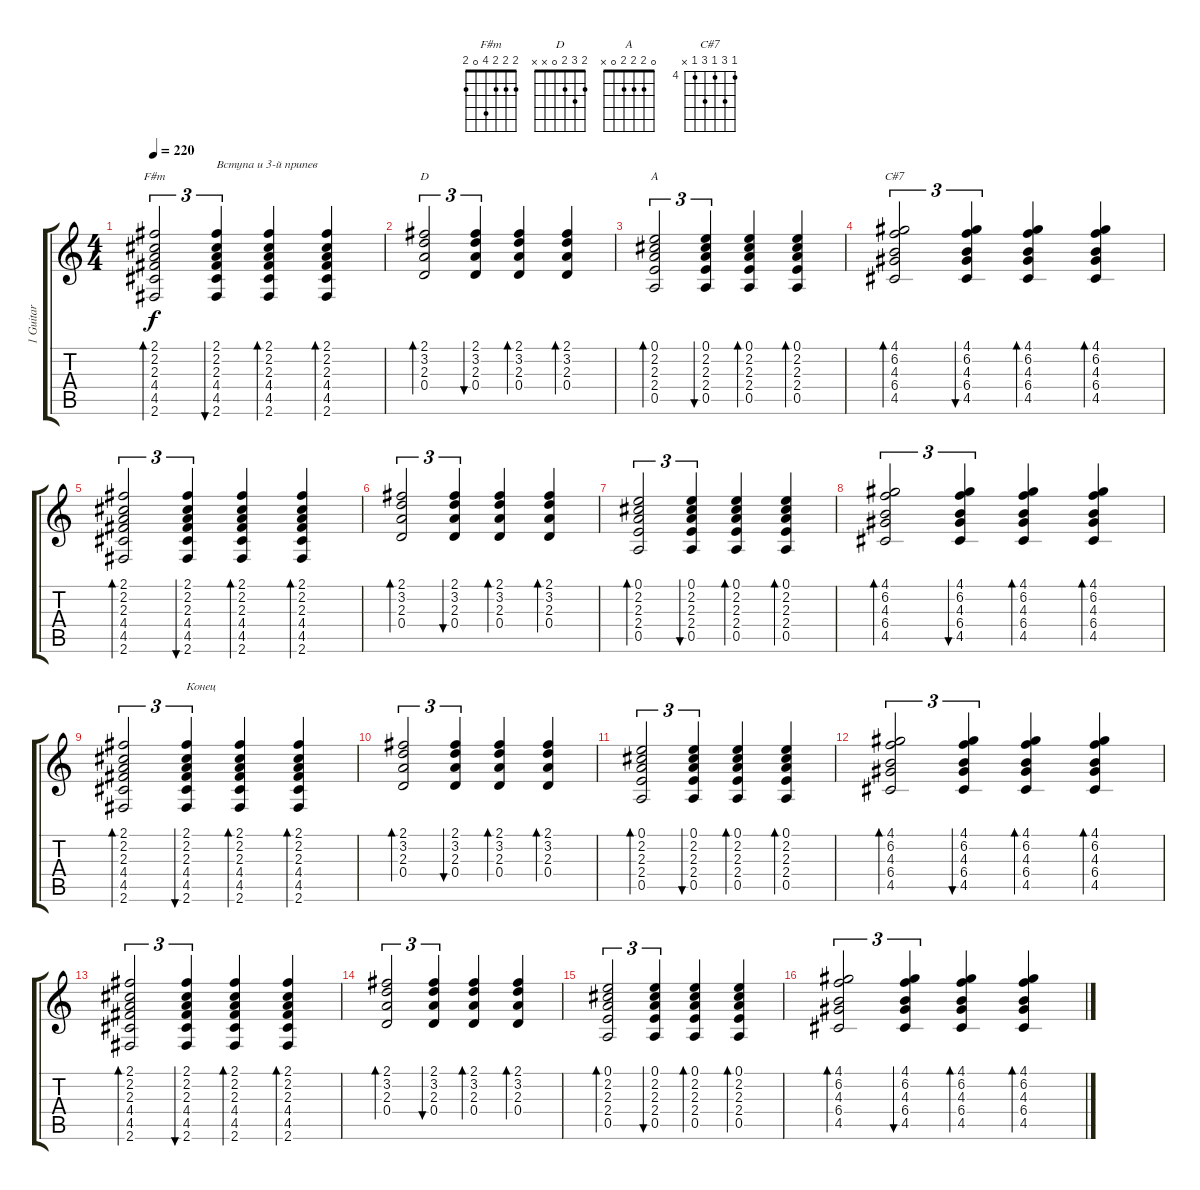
\track ("1 Guitar" "1 Guitar") {instrument electricguitarclean}
\staff {score tabs}
\tuning (E4 B3 G3 D3 A2 E2) {hide}
\chord ("F#m" 2 2 2 4 0 2)
\chord ("D" 2 3 2 0 x x)
\chord ("A" 0 2 2 2 0 x)
\chord ("C#7" 4 6 4 6 4 x) {firstfret 4}
\ts (4 4)
\tempo 220
\clef g2
\ks c
(2.1 2.2 2.3 4.4 4.5 2.6).2{tu (3 2) bd 60 ch "F#m" dy f instrument electricguitarclean} (2.1 2.2 2.3 4.4 4.5 2.6).4{tu (3 2) bu 60 txt "Вступа и 3-й припев"} (2.1 2.2 2.3 4.4 4.5 2.6).4{bd 60} (2.1 2.2 2.3 4.4 4.5 2.6).4{bd 60} |
(2.1 3.2 2.3 0.4).2{tu (3 2) bd 60 ch "D"} (2.1 3.2 2.3 0.4).4{tu (3 2) bu 60} (2.1 3.2 2.3 0.4).4{bd 60} (2.1 3.2 2.3 0.4).4{bd 60} |
(0.1 2.2 2.3 2.4 0.5).2{tu (3 2) bd 60 ch "A"} (0.1 2.2 2.3 2.4 0.5).4{tu (3 2) bu 60} (0.1 2.2 2.3 2.4 0.5).4{bd 60} (0.1 2.2 2.3 2.4 0.5).4{bd 60} |
(4.1 6.2 4.3 6.4 4.5).2{tu (3 2) bd 60 ch "C#7"} (4.1 6.2 4.3 6.4 4.5).4{tu (3 2) bu 60} (4.1 6.2 4.3 6.4 4.5).4{bd 60} (4.1 6.2 4.3 6.4 4.5).4{bd 60} |
(2.1 2.2 2.3 4.4 4.5 2.6).2{tu (3 2) bd 60} (2.1 2.2 2.3 4.4 4.5 2.6).4{tu (3 2) bu 60} (2.1 2.2 2.3 4.4 4.5 2.6).4{bd 60} (2.1 2.2 2.3 4.4 4.5 2.6).4{bd 60} |
(2.1 3.2 2.3 0.4).2{tu (3 2) bd 60} (2.1 3.2 2.3 0.4).4{tu (3 2) bu 60} (2.1 3.2 2.3 0.4).4{bd 60} (2.1 3.2 2.3 0.4).4{bd 60} |
(0.1 2.2 2.3 2.4 0.5).2{tu (3 2) bd 60} (0.1 2.2 2.3 2.4 0.5).4{tu (3 2) bu 60} (0.1 2.2 2.3 2.4 0.5).4{bd 60} (0.1 2.2 2.3 2.4 0.5).4{bd 60} |
(4.1 6.2 4.3 6.4 4.5).2{tu (3 2) bd 60} (4.1 6.2 4.3 6.4 4.5).4{tu (3 2) bu 60} (4.1 6.2 4.3 6.4 4.5).4{bd 60} (4.1 6.2 4.3 6.4 4.5).4{bd 60} |
(2.1 2.2 2.3 4.4 4.5 2.6).2{tu (3 2) bd 60} (2.1 2.2 2.3 4.4 4.5 2.6).4{tu (3 2) bu 60 txt "Конец"} (2.1 2.2 2.3 4.4 4.5 2.6).4{bd 60} (2.1 2.2 2.3 4.4 4.5 2.6).4{bd 60} |
(2.1 3.2 2.3 0.4).2{tu (3 2) bd 60} (2.1 3.2 2.3 0.4).4{tu (3 2) bu 60} (2.1 3.2 2.3 0.4).4{bd 60} (2.1 3.2 2.3 0.4).4{bd 60} |
(0.1 2.2 2.3 2.4 0.5).2{tu (3 2) bd 60} (0.1 2.2 2.3 2.4 0.5).4{tu (3 2) bu 60} (0.1 2.2 2.3 2.4 0.5).4{bd 60} (0.1 2.2 2.3 2.4 0.5).4{bd 60} |
(4.1 6.2 4.3 6.4 4.5).2{tu (3 2) bd 60} (4.1 6.2 4.3 6.4 4.5).4{tu (3 2) bu 60} (4.1 6.2 4.3 6.4 4.5).4{bd 60} (4.1 6.2 4.3 6.4 4.5).4{bd 60} |
(2.1 2.2 2.3 4.4 4.5 2.6).2{tu (3 2) bd 60} (2.1 2.2 2.3 4.4 4.5 2.6).4{tu (3 2) bu 60} (2.1 2.2 2.3 4.4 4.5 2.6).4{bd 60} (2.1 2.2 2.3 4.4 4.5 2.6).4{bd 60} |
(2.1 3.2 2.3 0.4).2{tu (3 2) bd 60} (2.1 3.2 2.3 0.4).4{tu (3 2) bu 60} (2.1 3.2 2.3 0.4).4{bd 60} (2.1 3.2 2.3 0.4).4{bd 60} |
(0.1 2.2 2.3 2.4 0.5).2{tu (3 2) bd 60} (0.1 2.2 2.3 2.4 0.5).4{tu (3 2) bu 60} (0.1 2.2 2.3 2.4 0.5).4{bd 60} (0.1 2.2 2.3 2.4 0.5).4{bd 60} |
(4.1 6.2 4.3 6.4 4.5).2{tu (3 2) bd 60} (4.1 6.2 4.3 6.4 4.5).4{tu (3 2) bu 60} (4.1 6.2 4.3 6.4 4.5).4{bd 60} (4.1 6.2 4.3 6.4 4.5).4{bd 60}
